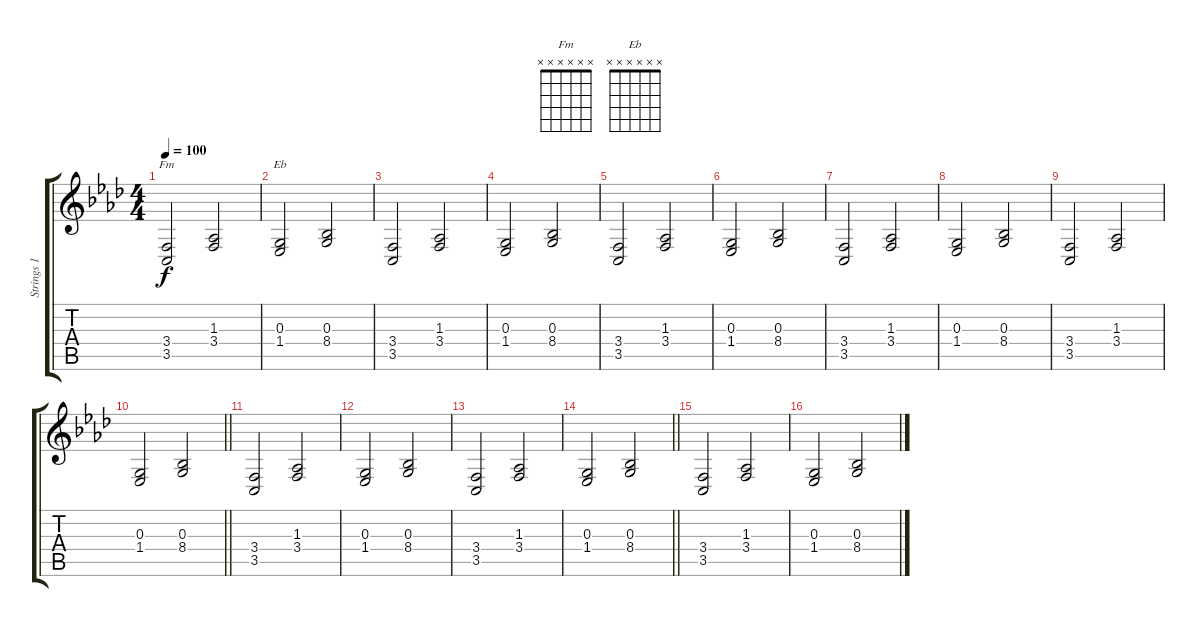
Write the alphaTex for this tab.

\track ("Strings 1" "Strings 1") {instrument synthstrings1}
\staff {score tabs}
\tuning (E4 B3 G3 D3 A2 E2) {hide}
\chord ("Fm" x x x x x x)
\chord ("Eb" x x x x x x)
\ts (4 4)
\tempo 100
\clef g2
\ks ab
(3.4 3.5).2{ch "Fm" dy f} (1.3 3.4).2 |
(0.3 1.4).2{ch "Eb"} (0.3 8.4).2 |
(3.4 3.5).2 (1.3 3.4).2 |
(0.3 1.4).2 (0.3 8.4).2 |
(3.4 3.5).2 (1.3 3.4).2 |
(0.3 1.4).2 (0.3 8.4).2 |
(3.4 3.5).2 (1.3 3.4).2 |
(0.3 1.4).2 (0.3 8.4).2 |
(3.4 3.5).2 (1.3 3.4).2 |
\barLineRight lightlight
(0.3 1.4).2 (0.3 8.4).2 |
(3.4 3.5).2 (1.3 3.4).2 |
(0.3 1.4).2 (0.3 8.4).2 |
(3.4 3.5).2 (1.3 3.4).2 |
\barLineRight lightlight
(0.3 1.4).2 (0.3 8.4).2 |
(3.4 3.5).2 (1.3 3.4).2 |
(0.3 1.4).2 (0.3 8.4).2
